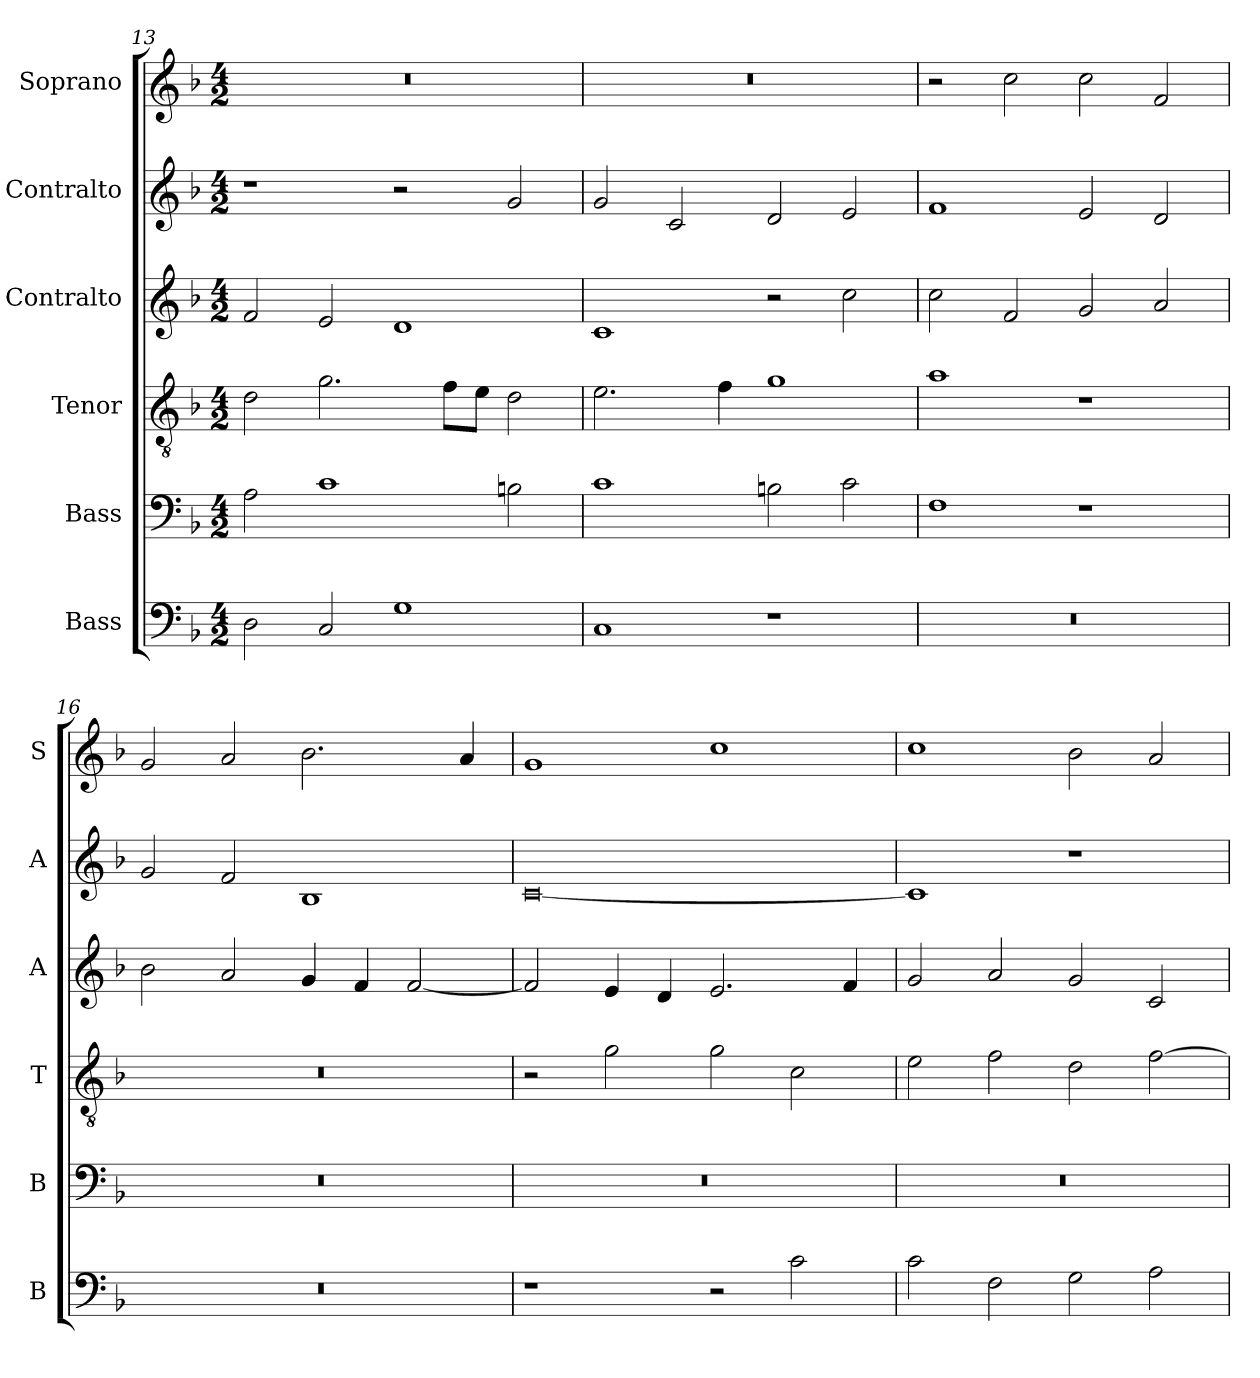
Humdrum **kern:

**kern	**kern	**kern	**kern	**kern	**kern
*part6	*part5	*part4	*part3	*part2	*part1
*staff6	*staff5	*staff4	*staff3	*staff2	*staff1
*I"Bass	*I"Bass	*I"Tenor	*I"Contralto	*I"Contralto	*I"Soprano
*I'B	*I'B	*I'T	*I'A	*I'A	*I'S
*clefF4	*clefF4	*clefGv2	*clefG2	*clefG2	*clefG2
*k[b-]	*k[b-]	*k[b-]	*k[b-]	*k[b-]	*k[b-]
*F:ion	*F:ion	*F:ion	*F:ion	*F:ion	*F:ion
*M4/2	*M4/2	*M4/2	*M4/2	*M4/2	*M4/2
=13	=13	=13	=13	=13	=13
2D	2A	2d	2f	1r	0r
2C	1c	2.g	2e	.	.
1G	.	.	1d	2r	.
.	.	8f\L	.	.	.
.	.	8e\J	.	.	.
.	2Bn	2d	.	2g	.
=14	=14	=14	=14	=14	=14
1C	1c	2.e	1c	2g	0r
.	.	.	.	2c	.
.	.	4f	.	.	.
1r	2Bn	1g	2r	2d	.
.	2c	.	2cc	2e	.
=15	=15	=15	=15	=15	=15
0r	1F	1a	2cc	1f	2r
.	.	.	2f	.	2cc
.	1r	1r	2g	2e	2cc
.	.	.	2a	2d	2f
=16	=16	=16	=16	=16	=16
0r	0r	0r	2b-	2g	2g
.	.	.	2a	2f	2a
.	.	.	4g	1B-	2.b-
.	.	.	4f	.	.
.	.	.	[2f	.	.
.	.	.	.	.	4a
=17	=17	=17	=17	=17	=17
1r	0r	2r	2f]	[0c	1g
.	.	2g	4e	.	.
.	.	.	4d	.	.
2r	.	2g	2.e	.	1cc
2c	.	2c	.	.	.
.	.	.	4f	.	.
=18	=18	=18	=18	=18	=18
2c	0r	2e	2g	1c]	1cc
2F	.	2f	2a	.	.
2G	.	2d	2g	1r	2b-
2A	.	[2f	2c	.	2a
=	=	=	=	=	=
*-	*-	*-	*-	*-	*-
